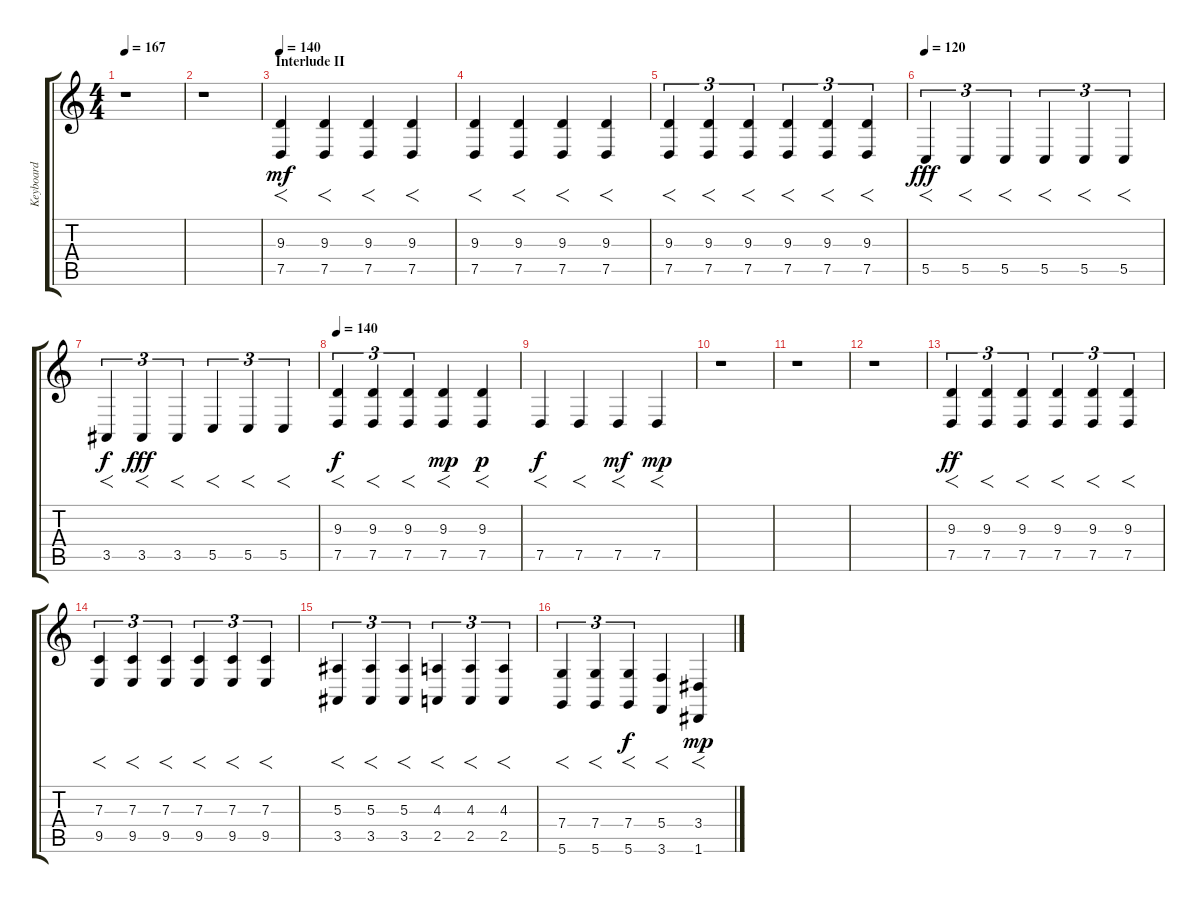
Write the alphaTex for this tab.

\track ("Keyboard" "Keyboard") {instrument pizzicatostrings}
\staff {score tabs}
\tuning (D4 A3 F3 C3 G2 D2) {hide}
\ts (4 4)
\tempo 167
\clef g2
\ks c
r.1{dy f} |
r.1{volume 9 instrument guitarharmonics} |
\section ("" "Interlude II")
\tempo 140
(9.3 7.5).4{f dy mf} (9.3 7.5).4{f} (9.3 7.5).4{f} (9.3 7.5).4{f} |
(9.3 7.5).4{f} (9.3 7.5).4{f} (9.3 7.5).4{f} (9.3 7.5).4{f} |
(9.3 7.5).4{f tu (3 2)} (9.3 7.5).4{f tu (3 2)} (9.3 7.5).4{f tu (3 2)} (9.3 7.5).4{f tu (3 2)} (9.3 7.5).4{f tu (3 2)} (9.3 7.5).4{f tu (3 2)} |
\tempo 120
5.5.4{f tu (3 2) dy fff} 5.5.4{f tu (3 2)} 5.5.4{f tu (3 2)} 5.5.4{f tu (3 2)} 5.5.4{f tu (3 2)} 5.5.4{f tu (3 2)} |
3.5.4{f tu (3 2) dy f} 3.5.4{f tu (3 2) dy fff} 3.5.4{f tu (3 2)} 5.5.4{f tu (3 2)} 5.5.4{f tu (3 2)} 5.5.4{f tu (3 2)} |
\tempo 140
(9.3 7.5).4{f tu (3 2) dy f} (9.3 7.5).4{f tu (3 2)} (9.3 7.5).4{f tu (3 2)} (9.3 7.5).4{f dy mp} (9.3 7.5).4{f dy p} |
7.5.4{f dy f} 7.5.4{f} 7.5.4{f dy mf} 7.5.4{f dy mp} |
r.1 |
r.1 |
r.1 |
(9.3 7.5).4{f tu (3 2) dy ff} (9.3 7.5).4{f tu (3 2)} (9.3 7.5).4{f tu (3 2)} (9.3 7.5).4{f tu (3 2)} (9.3 7.5).4{f tu (3 2)} (9.3 7.5).4{f tu (3 2)} |
(7.3 9.5).4{f tu (3 2)} (7.3 9.5).4{f tu (3 2)} (7.3 9.5).4{f tu (3 2)} (7.3 9.5).4{f tu (3 2)} (7.3 9.5).4{f tu (3 2)} (7.3 9.5).4{f tu (3 2)} |
(5.3 3.5).4{f tu (3 2)} (5.3 3.5).4{f tu (3 2)} (5.3 3.5).4{f tu (3 2)} (4.3 2.5).4{f tu (3 2)} (4.3 2.5).4{f tu (3 2)} (4.3 2.5).4{f tu (3 2)} |
(7.4 5.6).4{f tu (3 2)} (7.4 5.6).4{f tu (3 2)} (7.4 5.6).4{f tu (3 2) dy f} (5.4 3.6).4{f} (3.4 1.6).4{f dy mp}
